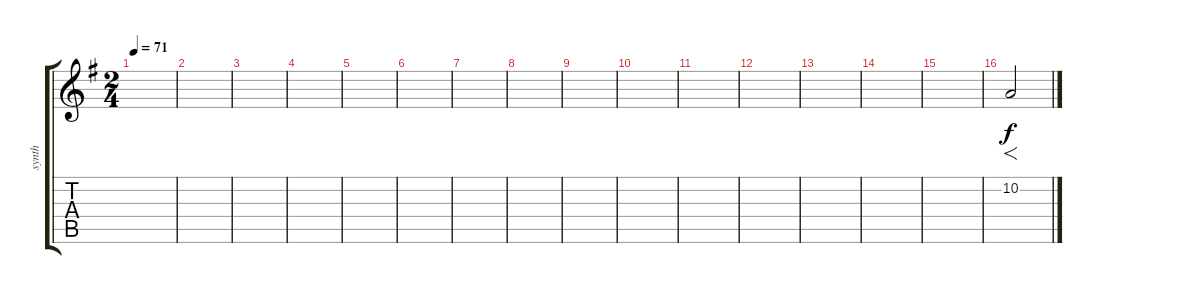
\track ("synth" "synth") {instrument stringensemble1}
\staff {score tabs}
\tuning (E4 B3 G3 D3 A2 E2) {hide}
\ts (2 4)
\tempo 71
\clef g2
\ks g
|
|
|
|
|
|
|
|
|
|
|
|
|
|
|
10.2.2{f}
